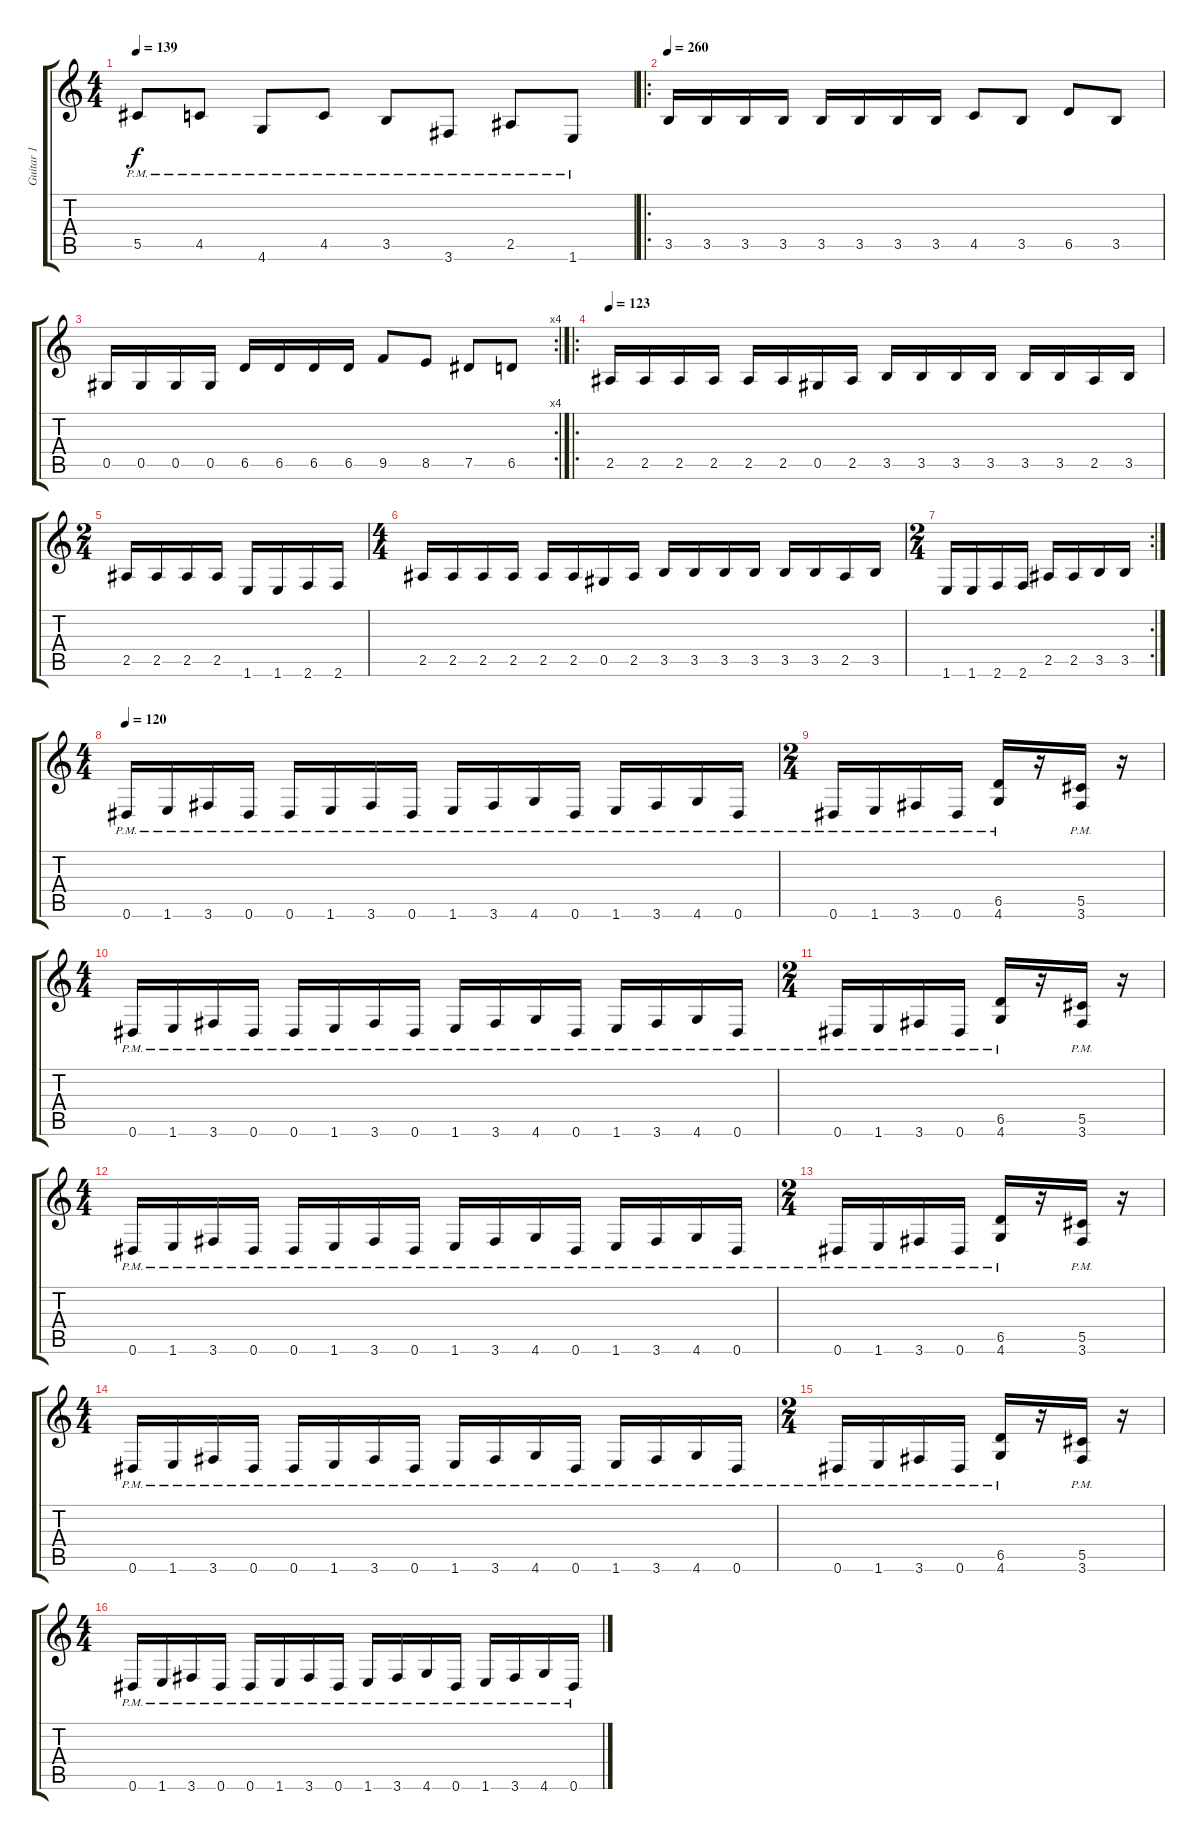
\track ("Guitar 1" "Guitar 1") {instrument distortionguitar}
\staff {score tabs}
\tuning (Eb4 Bb3 Gb3 Db3 Ab2 Eb2) {hide}
\ts (4 4)
\tempo 139
\clef g2
\ks c
5.5{pm}.8{dy f} 4.5{pm}.8 4.6{pm}.8 4.5{pm}.8 3.5{pm}.8 3.6{pm}.8 2.5{pm}.8 1.6{pm}.8 |
\ro
\tempo 260
3.5.16 3.5.16 3.5.16 3.5.16 3.5.16 3.5.16 3.5.16 3.5.16 4.5.8 3.5.8 6.5.8 3.5.8 |
\rc 4
0.5.16 0.5.16 0.5.16 0.5.16 6.5.16 6.5.16 6.5.16 6.5.16 9.5.8 8.5.8 7.5.8 6.5.8 |
\ro
\tempo 123
2.5.16 2.5.16 2.5.16 2.5.16 2.5.16 2.5.16 0.5.16 2.5.16 3.5.16 3.5.16 3.5.16 3.5.16 3.5.16 3.5.16 2.5.16 3.5.16 |
\ts (2 4)
2.5.16 2.5.16 2.5.16 2.5.16 1.6.16 1.6.16 2.6.16 2.6.16 |
\ts (4 4)
2.5.16 2.5.16 2.5.16 2.5.16 2.5.16 2.5.16 0.5.16 2.5.16 3.5.16 3.5.16 3.5.16 3.5.16 3.5.16 3.5.16 2.5.16 3.5.16 |
\rc 2
\ts (2 4)
1.6.16 1.6.16 2.6.16 2.6.16 2.5.16 2.5.16 3.5.16 3.5.16 |
\ts (4 4)
\tempo 120
0.6{pm}.16 1.6{pm}.16 3.6{pm}.16 0.6{pm}.16 0.6{pm}.16 1.6{pm}.16 3.6{pm}.16 0.6{pm}.16 1.6{pm}.16 3.6{pm}.16 4.6{pm}.16 0.6{pm}.16 1.6{pm}.16 3.6{pm}.16 4.6{pm}.16 0.6{pm}.16 |
\ts (2 4)
0.6{pm}.16 1.6{pm}.16 3.6{pm}.16 0.6{pm}.16 (6.5{pm} 4.6{pm}).16 r.16 (5.5{pm} 3.6{pm}).16 r.16 |
\ts (4 4)
0.6{pm}.16 1.6{pm}.16 3.6{pm}.16 0.6{pm}.16 0.6{pm}.16 1.6{pm}.16 3.6{pm}.16 0.6{pm}.16 1.6{pm}.16 3.6{pm}.16 4.6{pm}.16 0.6{pm}.16 1.6{pm}.16 3.6{pm}.16 4.6{pm}.16 0.6{pm}.16 |
\ts (2 4)
0.6{pm}.16 1.6{pm}.16 3.6{pm}.16 0.6{pm}.16 (6.5{pm} 4.6{pm}).16 r.16 (5.5{pm} 3.6{pm}).16 r.16 |
\ts (4 4)
0.6{pm}.16 1.6{pm}.16 3.6{pm}.16 0.6{pm}.16 0.6{pm}.16 1.6{pm}.16 3.6{pm}.16 0.6{pm}.16 1.6{pm}.16 3.6{pm}.16 4.6{pm}.16 0.6{pm}.16 1.6{pm}.16 3.6{pm}.16 4.6{pm}.16 0.6{pm}.16 |
\ts (2 4)
0.6{pm}.16 1.6{pm}.16 3.6{pm}.16 0.6{pm}.16 (6.5{pm} 4.6{pm}).16 r.16 (5.5{pm} 3.6{pm}).16 r.16 |
\ts (4 4)
0.6{pm}.16 1.6{pm}.16 3.6{pm}.16 0.6{pm}.16 0.6{pm}.16 1.6{pm}.16 3.6{pm}.16 0.6{pm}.16 1.6{pm}.16 3.6{pm}.16 4.6{pm}.16 0.6{pm}.16 1.6{pm}.16 3.6{pm}.16 4.6{pm}.16 0.6{pm}.16 |
\ts (2 4)
0.6{pm}.16 1.6{pm}.16 3.6{pm}.16 0.6{pm}.16 (6.5{pm} 4.6{pm}).16 r.16 (5.5{pm} 3.6{pm}).16 r.16 |
\ts (4 4)
0.6{pm}.16 1.6{pm}.16 3.6{pm}.16 0.6{pm}.16 0.6{pm}.16 1.6{pm}.16 3.6{pm}.16 0.6{pm}.16 1.6{pm}.16 3.6{pm}.16 4.6{pm}.16 0.6{pm}.16 1.6{pm}.16 3.6{pm}.16 4.6{pm}.16 0.6{pm}.16
